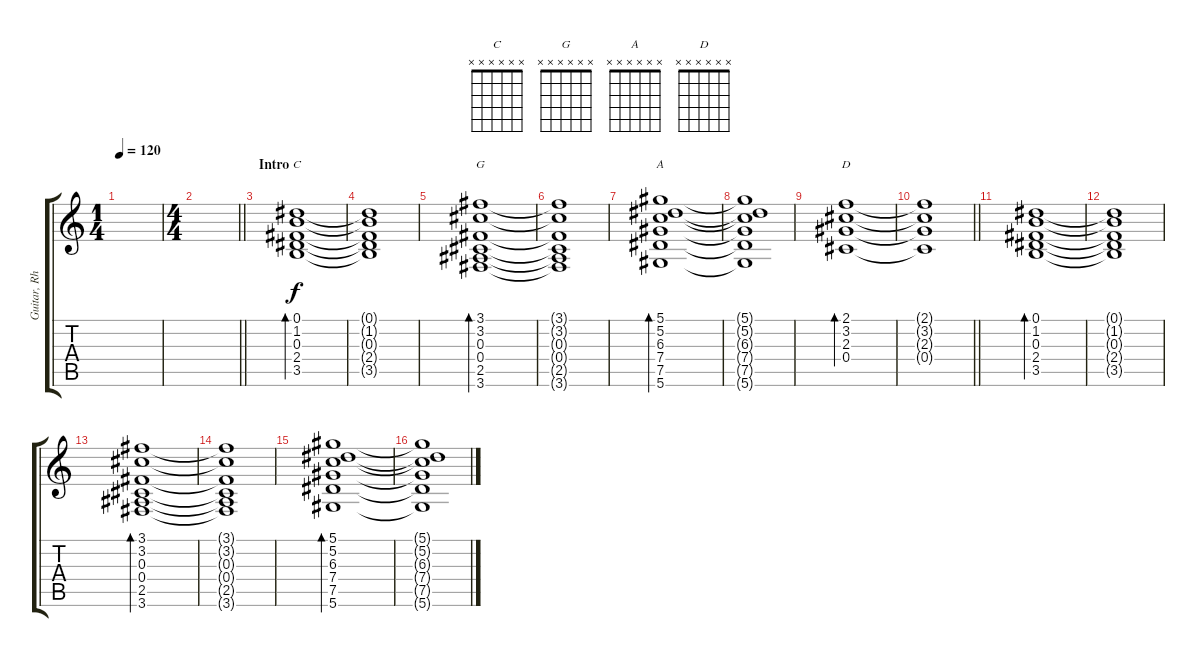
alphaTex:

\track ("Guitar, Rhythm 2" "Guitar, Rh") {instrument acousticguitarsteel}
\staff {score tabs}
\tuning (Eb4 Bb3 Gb3 Db3 Ab2 Eb2) {hide}
\chord ("C" x x x x x x)
\chord ("G" x x x x x x)
\chord ("A" x x x x x x)
\chord ("D" x x x x x x)
\ts (1 4)
\tempo 120
\clef g2
\ks c
|
\ts (4 4)
\barLineRight lightlight
|
\section ("" "Intro")
(0.1 1.2 0.3 2.4 3.5).1{bd 120 ch "C"} |
(0.1{t} 1.2{t} 0.3{t} 2.4{t} 3.5{t}).1 |
(3.1 3.2 0.3 0.4 2.5 3.6).1{bd 120 ch "G"} |
(3.1{t} 3.2{t} 0.3{t} 0.4{t} 2.5{t} 3.6{t}).1 |
(5.1 5.2 6.3 7.4 7.5 5.6).1{bd 120 ch "A"} |
(5.1{t} 5.2{t} 6.3{t} 7.4{t} 7.5{t} 5.6{t}).1 |
(2.1 3.2 2.3 0.4).1{bd 120 ch "D"} |
\barLineRight lightlight
(2.1{t} 3.2{t} 2.3{t} 0.4{t}).1 |
(0.1 1.2 0.3 2.4 3.5).1{bd 120} |
(0.1{t} 1.2{t} 0.3{t} 2.4{t} 3.5{t}).1 |
(3.1 3.2 0.3 0.4 2.5 3.6).1{bd 120} |
(3.1{t} 3.2{t} 0.3{t} 0.4{t} 2.5{t} 3.6{t}).1 |
(5.1 5.2 6.3 7.4 7.5 5.6).1{bd 120} |
(5.1{t} 5.2{t} 6.3{t} 7.4{t} 7.5{t} 5.6{t}).1
